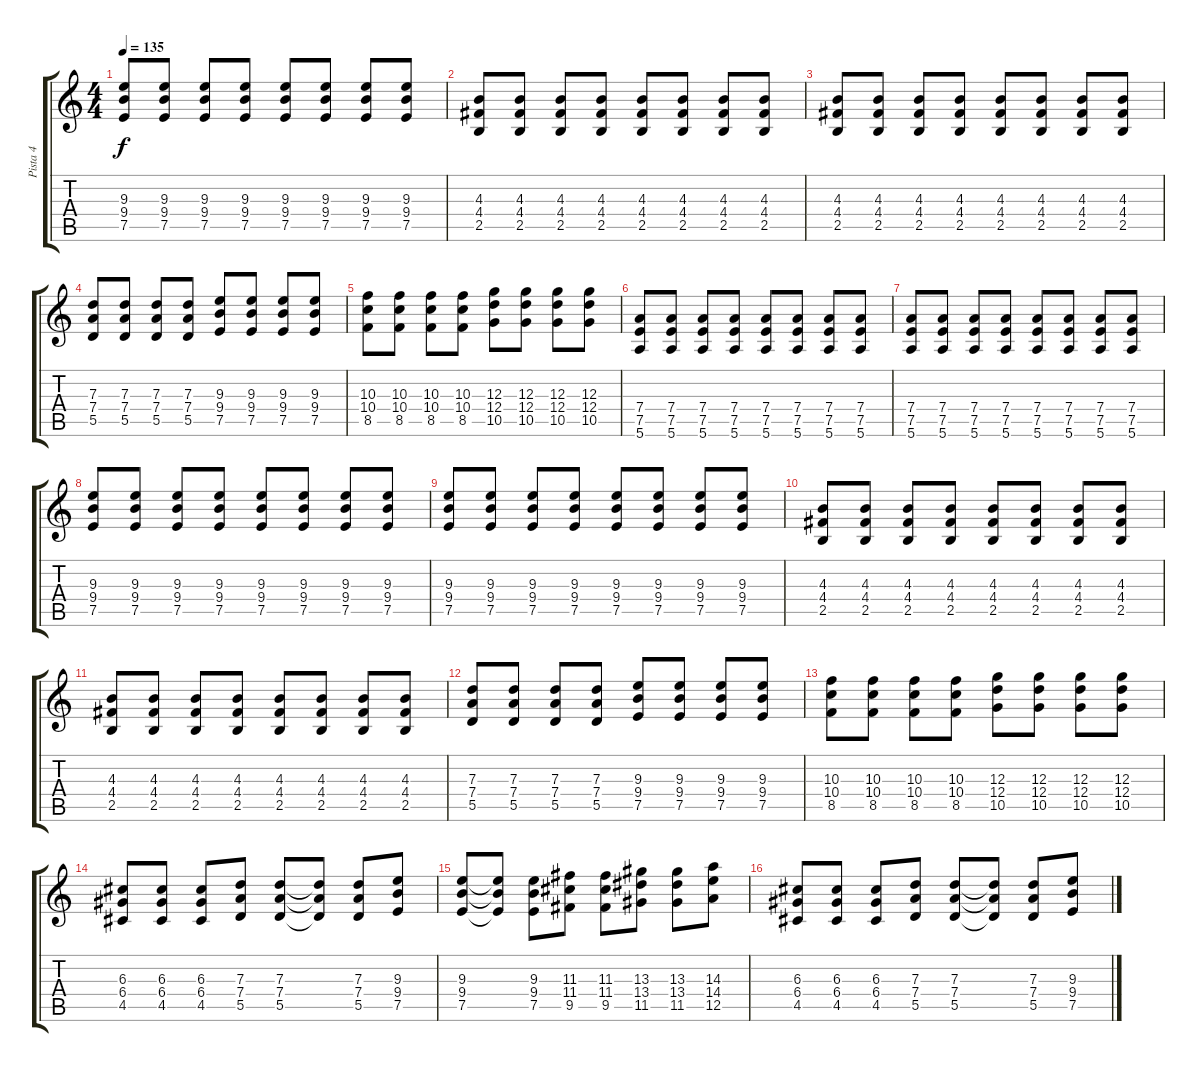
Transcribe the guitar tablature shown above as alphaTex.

\track ("Pista 4" "Pista 4") {instrument overdrivenguitar}
\staff {score tabs}
\tuning (E4 B3 G3 D3 A2 E2) {hide}
\ts (4 4)
\tempo 135
\clef g2
\ks c
(9.3 9.4 7.5).8{dy f} (9.3 9.4 7.5).8 (9.3 9.4 7.5).8 (9.3 9.4 7.5).8 (9.3 9.4 7.5).8 (9.3 9.4 7.5).8 (9.3 9.4 7.5).8 (9.3 9.4 7.5).8 |
(4.3 4.4 2.5).8 (4.3 4.4 2.5).8 (4.3 4.4 2.5).8 (4.3 4.4 2.5).8 (4.3 4.4 2.5).8 (4.3 4.4 2.5).8 (4.3 4.4 2.5).8 (4.3 4.4 2.5).8 |
(4.3 4.4 2.5).8 (4.3 4.4 2.5).8 (4.3 4.4 2.5).8 (4.3 4.4 2.5).8 (4.3 4.4 2.5).8 (4.3 4.4 2.5).8 (4.3 4.4 2.5).8 (4.3 4.4 2.5).8 |
(7.3 7.4 5.5).8 (7.3 7.4 5.5).8 (7.3 7.4 5.5).8 (7.3 7.4 5.5).8 (9.3 9.4 7.5).8 (9.3 9.4 7.5).8 (9.3 9.4 7.5).8 (9.3 9.4 7.5).8 |
(10.3 10.4 8.5).8 (10.3 10.4 8.5).8 (10.3 10.4 8.5).8 (10.3 10.4 8.5).8 (12.3 12.4 10.5).8 (12.3 12.4 10.5).8 (12.3 12.4 10.5).8 (12.3 12.4 10.5).8 |
(7.4 7.5 5.6).8 (7.4 7.5 5.6).8 (7.4 7.5 5.6).8 (7.4 7.5 5.6).8 (7.4 7.5 5.6).8 (7.4 7.5 5.6).8 (7.4 7.5 5.6).8 (7.4 7.5 5.6).8 |
(7.4 7.5 5.6).8 (7.4 7.5 5.6).8 (7.4 7.5 5.6).8 (7.4 7.5 5.6).8 (7.4 7.5 5.6).8 (7.4 7.5 5.6).8 (7.4 7.5 5.6).8 (7.4 7.5 5.6).8 |
(9.3 9.4 7.5).8 (9.3 9.4 7.5).8 (9.3 9.4 7.5).8 (9.3 9.4 7.5).8 (9.3 9.4 7.5).8 (9.3 9.4 7.5).8 (9.3 9.4 7.5).8 (9.3 9.4 7.5).8 |
(9.3 9.4 7.5).8 (9.3 9.4 7.5).8 (9.3 9.4 7.5).8 (9.3 9.4 7.5).8 (9.3 9.4 7.5).8 (9.3 9.4 7.5).8 (9.3 9.4 7.5).8 (9.3 9.4 7.5).8 |
(4.3 4.4 2.5).8 (4.3 4.4 2.5).8 (4.3 4.4 2.5).8 (4.3 4.4 2.5).8 (4.3 4.4 2.5).8 (4.3 4.4 2.5).8 (4.3 4.4 2.5).8 (4.3 4.4 2.5).8 |
(4.3 4.4 2.5).8 (4.3 4.4 2.5).8 (4.3 4.4 2.5).8 (4.3 4.4 2.5).8 (4.3 4.4 2.5).8 (4.3 4.4 2.5).8 (4.3 4.4 2.5).8 (4.3 4.4 2.5).8 |
(7.3 7.4 5.5).8 (7.3 7.4 5.5).8 (7.3 7.4 5.5).8 (7.3 7.4 5.5).8 (9.3 9.4 7.5).8 (9.3 9.4 7.5).8 (9.3 9.4 7.5).8 (9.3 9.4 7.5).8 |
(10.3 10.4 8.5).8 (10.3 10.4 8.5).8 (10.3 10.4 8.5).8 (10.3 10.4 8.5).8 (12.3 12.4 10.5).8 (12.3 12.4 10.5).8 (12.3 12.4 10.5).8 (12.3 12.4 10.5).8 |
(6.3 6.4 4.5).8 (6.3 6.4 4.5).8 (6.3 6.4 4.5).8 (7.3 7.4 5.5).8 (7.3 7.4 5.5).8 (7.3{t} 7.4{t} 5.5{t}).8 (7.3 7.4 5.5).8 (9.3 9.4 7.5).8 |
(9.3 9.4 7.5).8 (9.3{t} 9.4{t} 7.5{t}).8 (9.3 9.4 7.5).8 (11.3 11.4 9.5).8 (11.3 11.4 9.5).8 (13.3 13.4 11.5).8 (13.3 13.4 11.5).8 (14.3 14.4 12.5).8 |
(6.3 6.4 4.5).8 (6.3 6.4 4.5).8 (6.3 6.4 4.5).8 (7.3 7.4 5.5).8 (7.3 7.4 5.5).8 (7.3{t} 7.4{t} 5.5{t}).8 (7.3 7.4 5.5).8 (9.3 9.4 7.5).8
